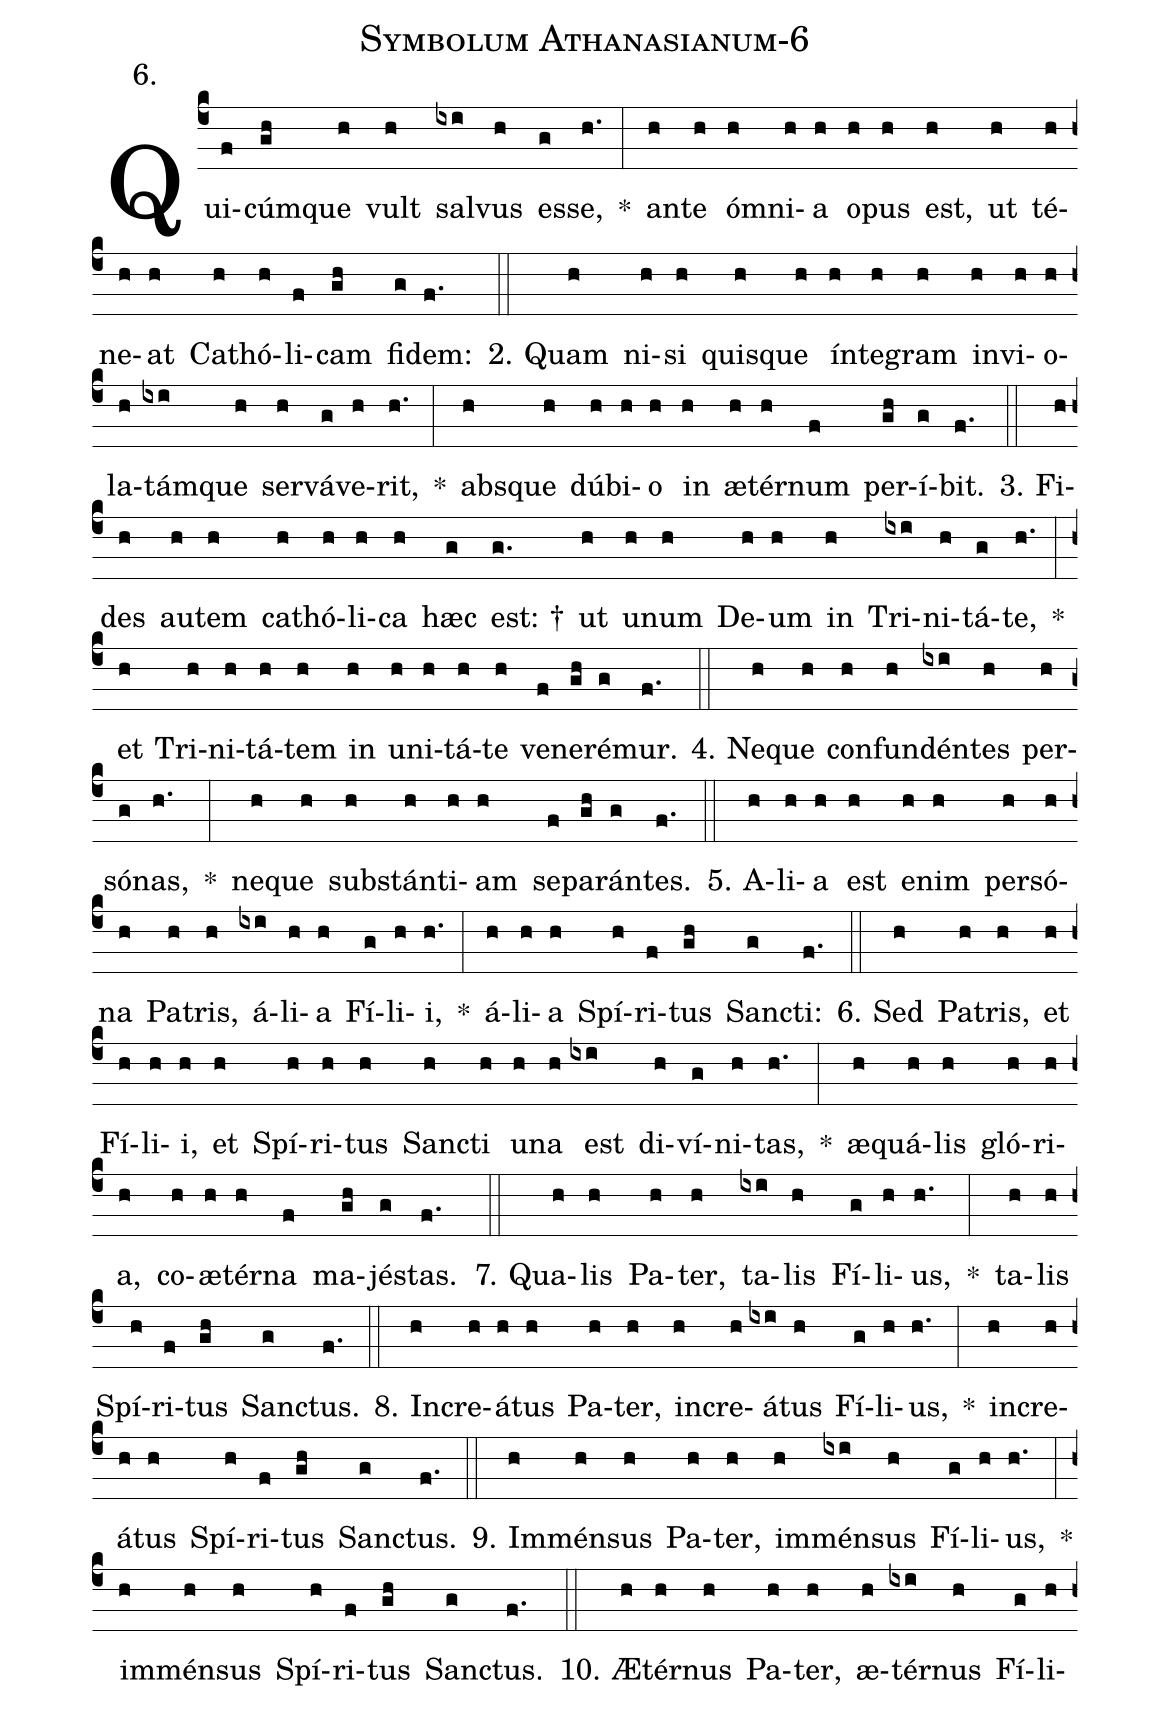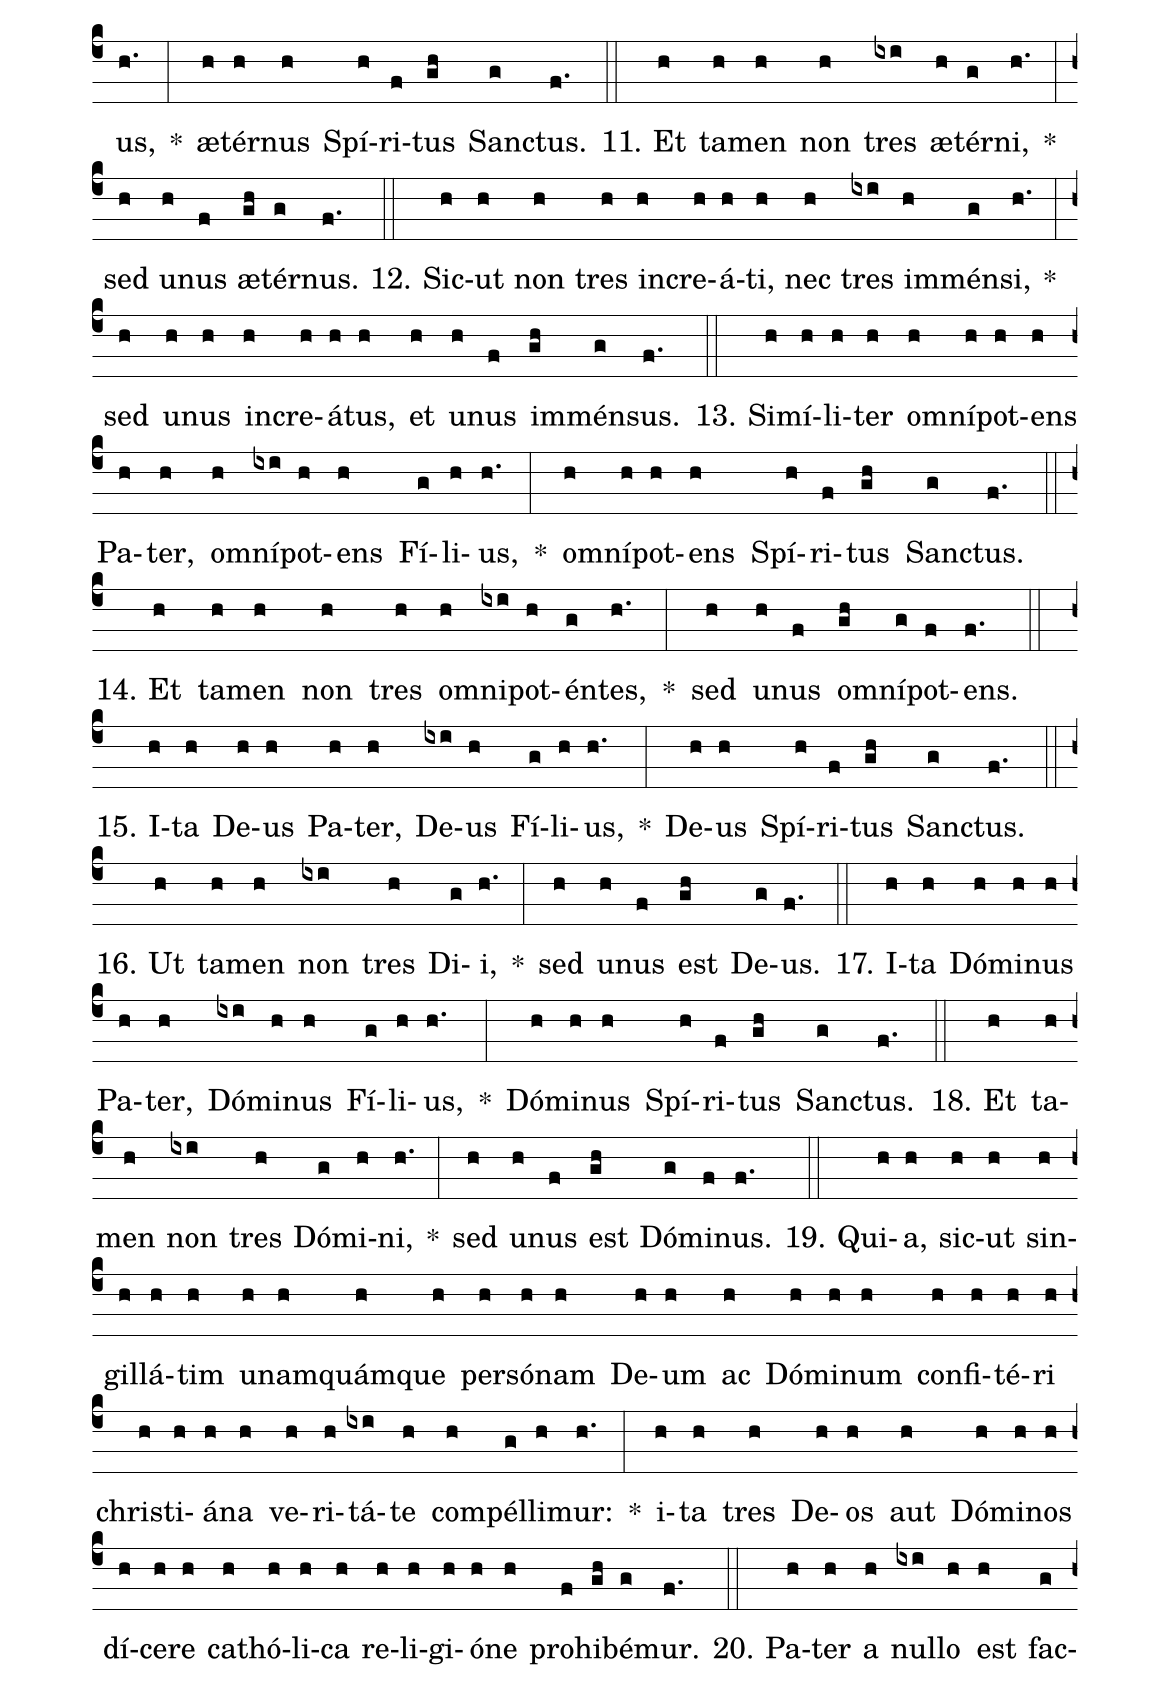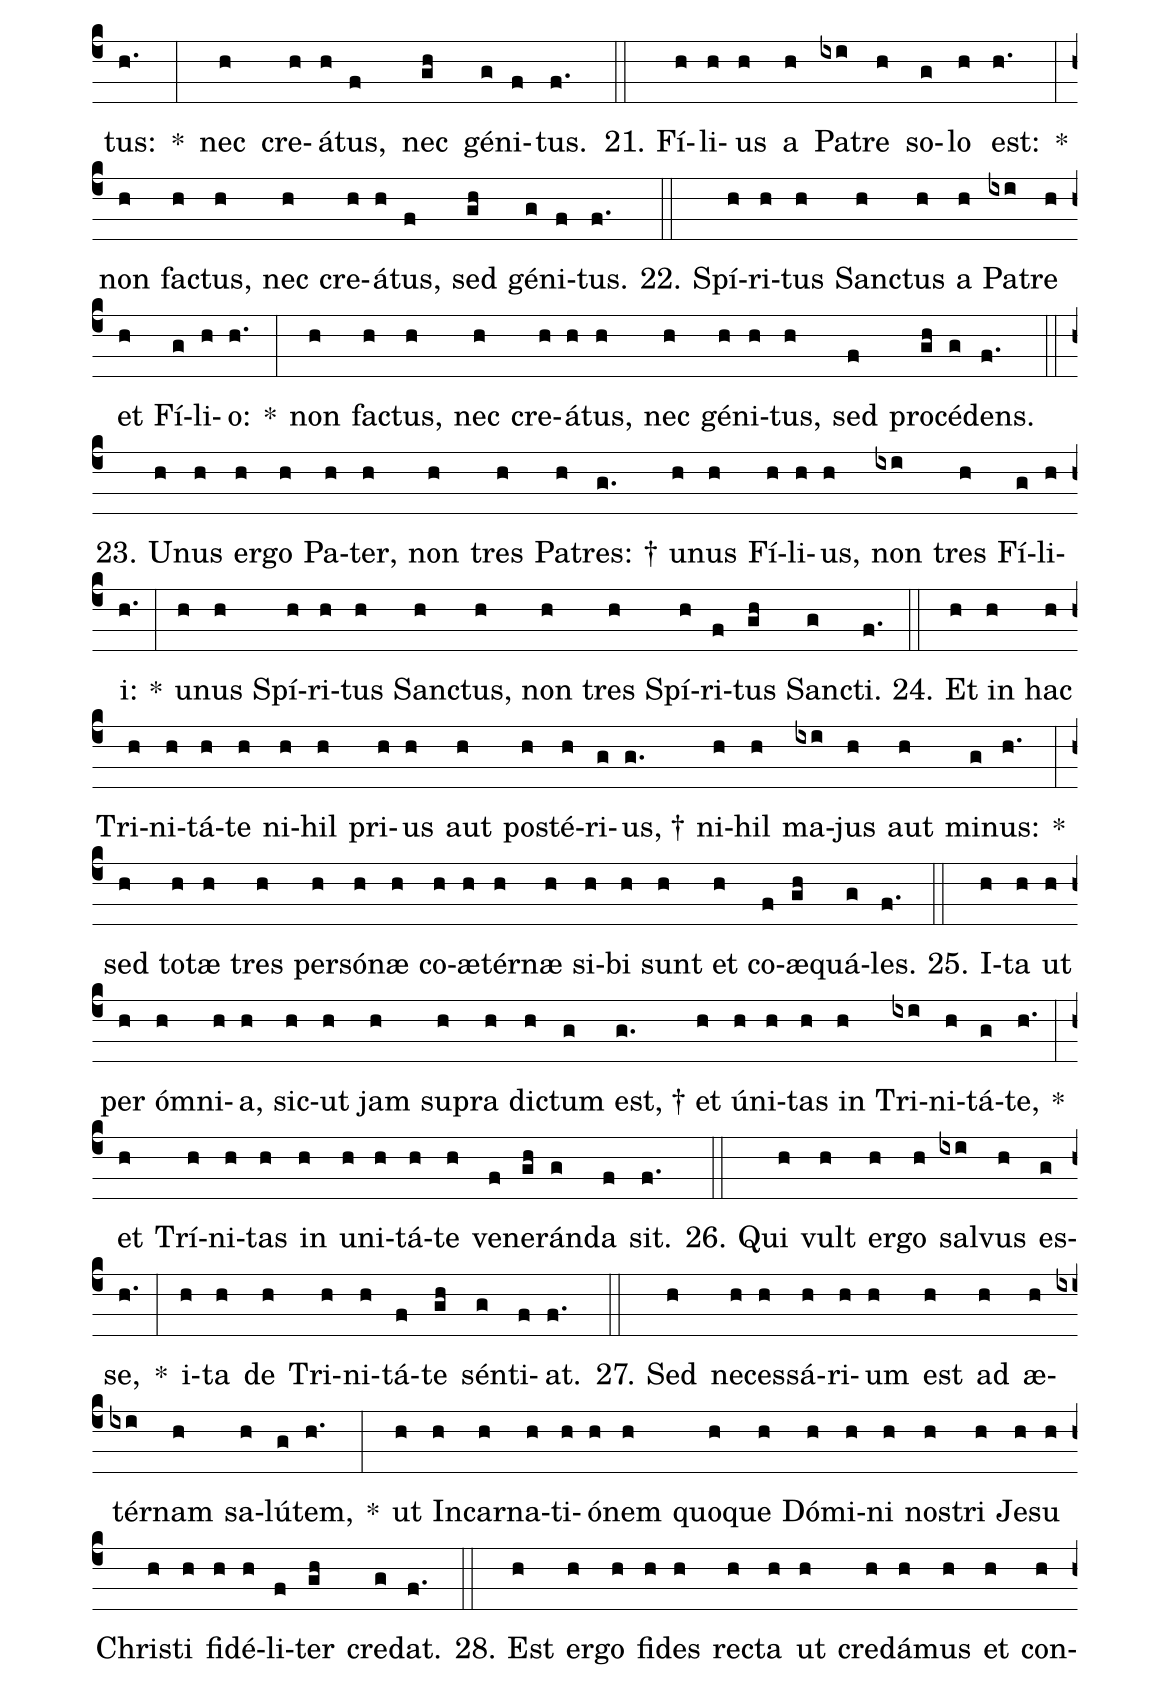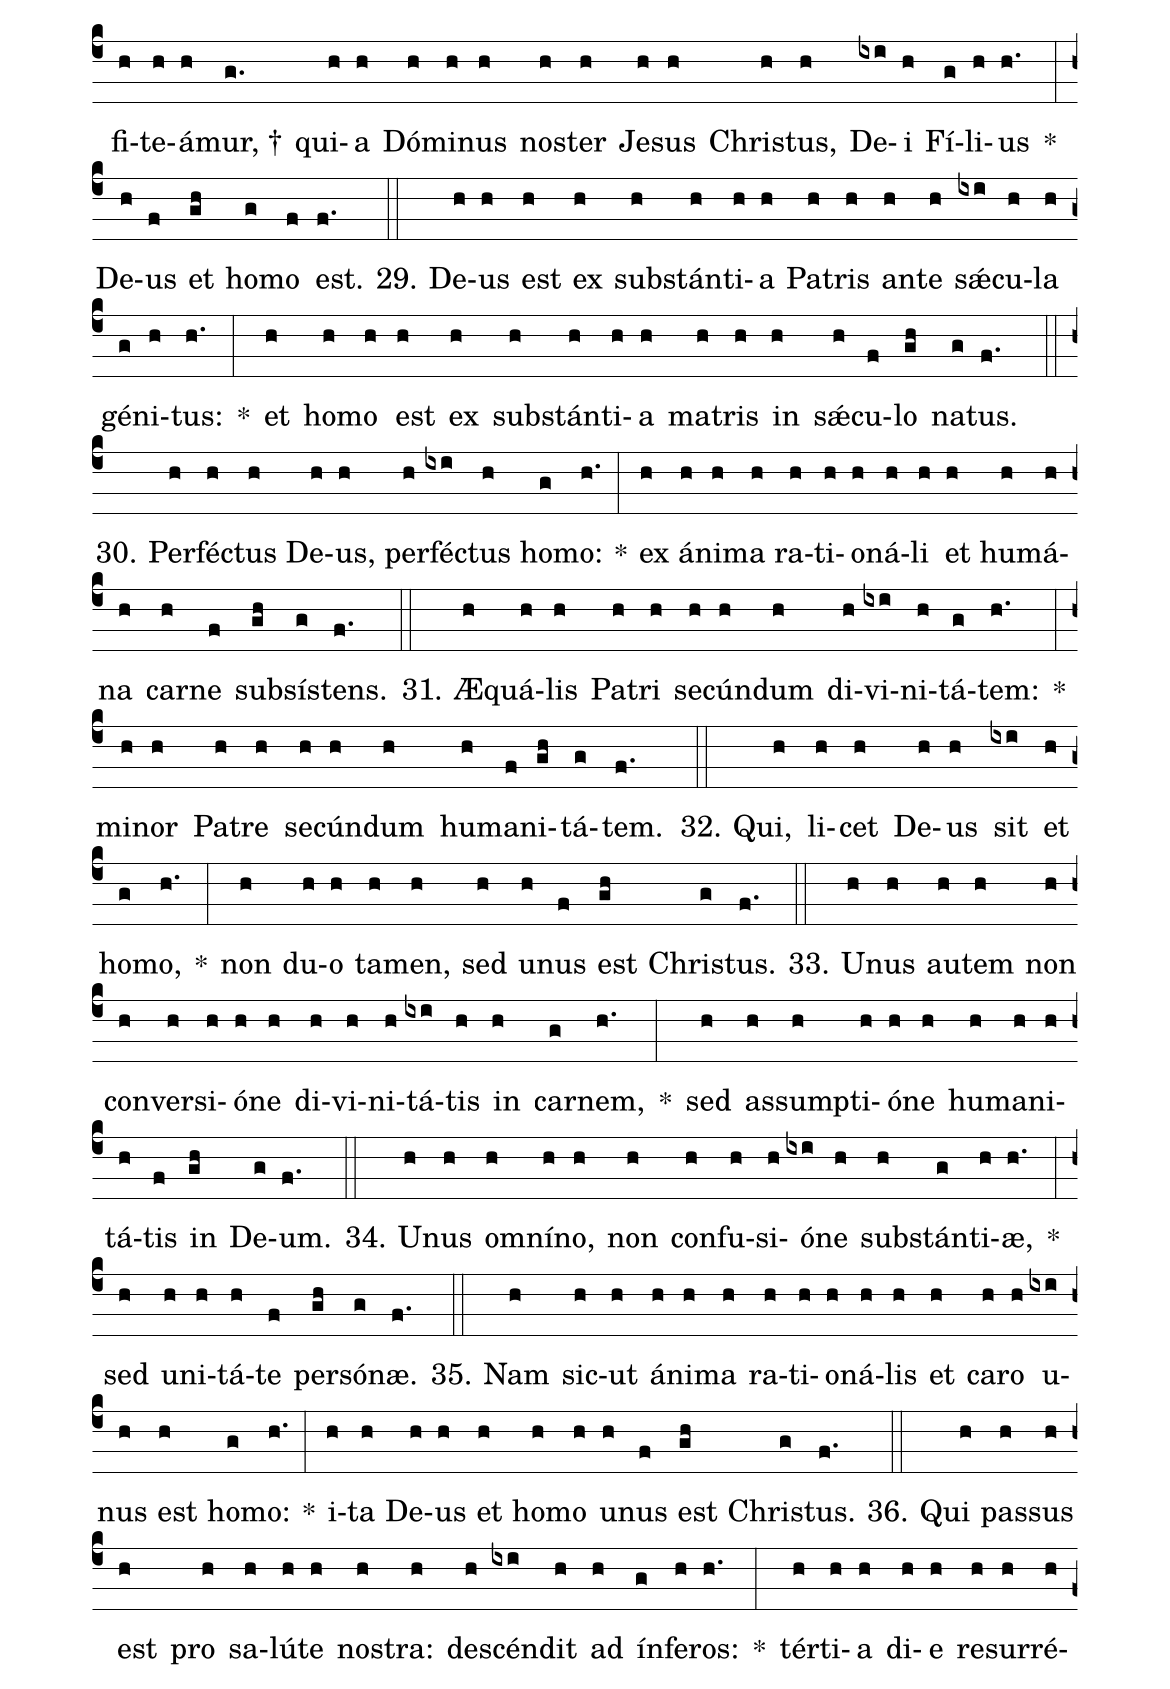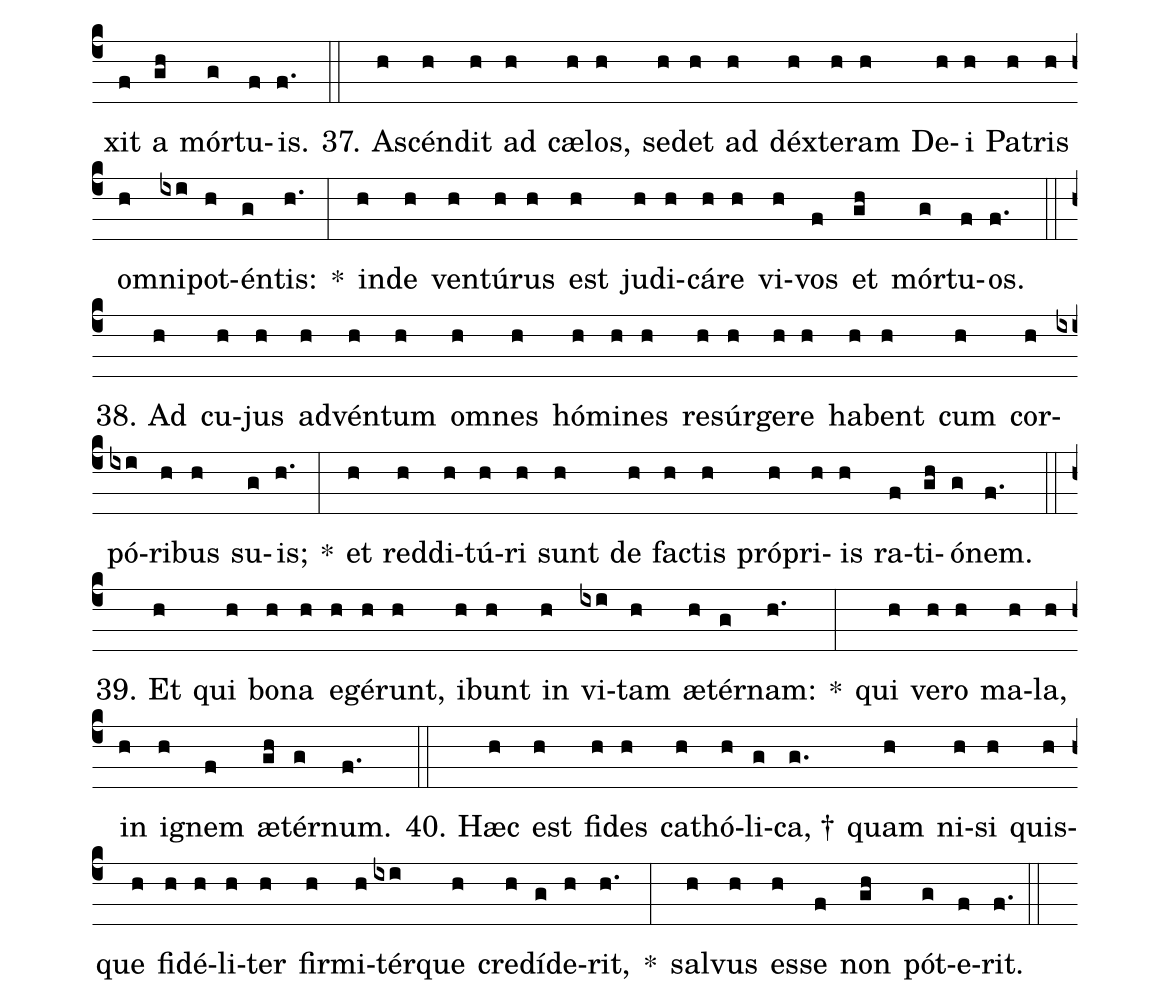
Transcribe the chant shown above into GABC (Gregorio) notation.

name: Symbolum Athanasianum-6;
annotation: 6.;
%%
(c4)Qui(f)cúm(gh)que(h) vult(h) sal(ixi)vus(h) es(g)se,(h.) *(:) an(h)te(h) óm(h)ni(h)a(h) o(h)pus(h) est,(h) ut(h) té(h)ne(h)at(h) Ca(h)thó(h)li(f)cam(gh) fi(g)dem:(f.) (::)
2. Quam(h) ni(h)si(h) quis(h)que(h) ín(h)te(h)gram(h) in(h)vi(h)o(h)la(h)tám(ixi)que(h) ser(h)vá(g)ve(h)rit,(h.) *(:) abs(h)que(h) dú(h)bi(h)o(h) in(h) æ(h)tér(h)num(f) per(gh)í(g)bit.(f.) (::)
3. Fi(h)des(h) au(h)tem(h) ca(h)thó(h)li(h)ca(h) hæc(g) est: †(g.) ut(h) u(h)num(h) De(h)um(h) in(h) Tri(ixi)ni(h)tá(g)te,(h.) *(:) et(h) Tri(h)ni(h)tá(h)tem(h) in(h) u(h)ni(h)tá(h)te(h) ve(f)ne(gh)ré(g)mur.(f.) (::)
4. Ne(h)que(h) con(h)fun(h)dén(ixi)tes(h) per(h)só(g)nas,(h.) *(:) ne(h)que(h) sub(h)stán(h)ti(h)am(h) se(f)pa(gh)rán(g)tes.(f.) (::)
5. A(h)li(h)a(h) est(h) e(h)nim(h) per(h)só(h)na(h) Pa(h)tris,(h) á(ixi)li(h)a(h) Fí(g)li(h)i,(h.) *(:) á(h)li(h)a(h) Spí(h)ri(f)tus(gh) Sanc(g)ti:(f.) (::)
6. Sed(h) Pa(h)tris,(h) et(h) Fí(h)li(h)i,(h) et(h) Spí(h)ri(h)tus(h) Sanc(h)ti(h) u(h)na(h) est(ixi) di(h)ví(g)ni(h)tas,(h.) *(:) æ(h)quá(h)lis(h) gló(h)ri(h)a,(h) co(h)æ(h)tér(h)na(f) ma(gh)jés(g)tas.(f.) (::)
7. Qua(h)lis(h) Pa(h)ter,(h) ta(ixi)lis(h) Fí(g)li(h)us,(h.) *(:) ta(h)lis(h) Spí(h)ri(f)tus(gh) Sanc(g)tus.(f.) (::)
8. In(h)cre(h)á(h)tus(h) Pa(h)ter,(h) in(h)cre(h)á(ixi)tus(h) Fí(g)li(h)us,(h.) *(:) in(h)cre(h)á(h)tus(h) Spí(h)ri(f)tus(gh) Sanc(g)tus.(f.) (::)
9. Im(h)mén(h)sus(h) Pa(h)ter,(h) im(h)mén(ixi)sus(h) Fí(g)li(h)us,(h.) *(:) im(h)mén(h)sus(h) Spí(h)ri(f)tus(gh) Sanc(g)tus.(f.) (::)
10. Æ(h)tér(h)nus(h) Pa(h)ter,(h) æ(h)tér(ixi)nus(h) Fí(g)li(h)us,(h.) *(:) æ(h)tér(h)nus(h) Spí(h)ri(f)tus(gh) Sanc(g)tus.(f.) (::)
11. Et(h) ta(h)men(h) non(h) tres(ixi) æ(h)tér(g)ni,(h.) *(:) sed(h) u(h)nus(f) æ(gh)tér(g)nus.(f.) (::)
12. Sic(h)ut(h) non(h) tres(h) in(h)cre(h)á(h)ti,(h) nec(h) tres(ixi) im(h)mén(g)si,(h.) *(:) sed(h) u(h)nus(h) in(h)cre(h)á(h)tus,(h) et(h) u(h)nus(f) im(gh)mén(g)sus.(f.) (::)
13. Si(h)mí(h)li(h)ter(h) om(h)ní(h)pot(h)ens(h) Pa(h)ter,(h) om(h)ní(ixi)pot(h)ens(h) Fí(g)li(h)us,(h.) *(:) om(h)ní(h)pot(h)ens(h) Spí(h)ri(f)tus(gh) Sanc(g)tus.(f.) (::)
14. Et(h) ta(h)men(h) non(h) tres(h) om(h)ni(ixi)pot(h)én(g)tes,(h.) *(:) sed(h) u(h)nus(f) om(gh)ní(g)pot(f)ens.(f.) (::)
15. I(h)ta(h) De(h)us(h) Pa(h)ter,(h) De(ixi)us(h) Fí(g)li(h)us,(h.) *(:) De(h)us(h) Spí(h)ri(f)tus(gh) Sanc(g)tus.(f.) (::)
16. Ut(h) ta(h)men(h) non(ixi) tres(h) Di(g)i,(h.) *(:) sed(h) u(h)nus(f) est(gh) De(g)us.(f.) (::)
17. I(h)ta(h) Dó(h)mi(h)nus(h) Pa(h)ter,(h) Dó(ixi)mi(h)nus(h) Fí(g)li(h)us,(h.) *(:) Dó(h)mi(h)nus(h) Spí(h)ri(f)tus(gh) Sanc(g)tus.(f.) (::)
18. Et(h) ta(h)men(h) non(ixi) tres(h) Dó(g)mi(h)ni,(h.) *(:) sed(h) u(h)nus(f) est(gh) Dó(g)mi(f)nus.(f.) (::)
19. Qui(h)a,(h) sic(h)ut(h) sin(h)gil(h)lá(h)tim(h) u(h)nam(h)quám(h)que(h) per(h)só(h)nam(h) De(h)um(h) ac(h) Dó(h)mi(h)num(h) con(h)fi(h)té(h)ri(h) chris(h)ti(h)á(h)na(h) ve(h)ri(h)tá(ixi)te(h) com(h)pél(g)li(h)mur:(h.) *(:) i(h)ta(h) tres(h) De(h)os(h) aut(h) Dó(h)mi(h)nos(h) dí(h)ce(h)re(h) ca(h)thó(h)li(h)ca(h) re(h)li(h)gi(h)ó(h)ne(h) pro(f)hi(gh)bé(g)mur.(f.) (::)
20. Pa(h)ter(h) a(h) nul(ixi)lo(h) est(h) fac(g)tus:(h.) *(:) nec(h) cre(h)á(h)tus,(f) nec(gh) gé(g)ni(f)tus.(f.) (::)
21. Fí(h)li(h)us(h) a(h) Pa(ixi)tre(h) so(g)lo(h) est:(h.) *(:) non(h) fac(h)tus,(h) nec(h) cre(h)á(h)tus,(f) sed(gh) gé(g)ni(f)tus.(f.) (::)
22. Spí(h)ri(h)tus(h) Sanc(h)tus(h) a(h) Pa(ixi)tre(h) et(h) Fí(g)li(h)o:(h.) *(:) non(h) fac(h)tus,(h) nec(h) cre(h)á(h)tus,(h) nec(h) gé(h)ni(h)tus,(h) sed(f) pro(gh)cé(g)dens.(f.) (::)
23. U(h)nus(h) er(h)go(h) Pa(h)ter,(h) non(h) tres(h) Pa(h)tres: †(g.) u(h)nus(h) Fí(h)li(h)us,(h) non(ixi) tres(h) Fí(g)li(h)i:(h.) *(:) u(h)nus(h) Spí(h)ri(h)tus(h) Sanc(h)tus,(h) non(h) tres(h) Spí(h)ri(f)tus(gh) Sanc(g)ti.(f.) (::)
24. Et(h) in(h) hac(h) Tri(h)ni(h)tá(h)te(h) ni(h)hil(h) pri(h)us(h) aut(h) post(h)é(h)ri(g)us, †(g.) ni(h)hil(h) ma(ixi)jus(h) aut(h) mi(g)nus:(h.) *(:) sed(h) to(h)tæ(h) tres(h) per(h)só(h)næ(h) co(h)æ(h)tér(h)næ(h) si(h)bi(h) sunt(h) et(h) co(f)æ(gh)quá(g)les.(f.) (::)
25. I(h)ta(h) ut(h) per(h) óm(h)ni(h)a,(h) sic(h)ut(h) jam(h) su(h)pra(h) dic(h)tum(g) est, †(g.) et(h) ú(h)ni(h)tas(h) in(h) Tri(ixi)ni(h)tá(g)te,(h.) *(:) et(h) Trí(h)ni(h)tas(h) in(h) u(h)ni(h)tá(h)te(h) ve(f)ne(gh)rán(g)da(f) sit.(f.) (::)
26. Qui(h) vult(h) er(h)go(h) sal(ixi)vus(h) es(g)se,(h.) *(:) i(h)ta(h) de(h) Tri(h)ni(h)tá(f)te(gh) sén(g)ti(f)at.(f.) (::)
27. Sed(h) ne(h)ces(h)sá(h)ri(h)um(h) est(h) ad(h) æ(h)tér(ixi)nam(h) sa(h)lú(g)tem,(h.) *(:) ut(h) In(h)car(h)na(h)ti(h)ó(h)nem(h) quo(h)que(h) Dó(h)mi(h)ni(h) nos(h)tri(h) Je(h)su(h) Chris(h)ti(h) fi(h)dé(h)li(f)ter(gh) cre(g)dat.(f.) (::)
28. Est(h) er(h)go(h) fi(h)des(h) rec(h)ta(h) ut(h) cre(h)dá(h)mus(h) et(h) con(h)fi(h)te(h)á(h)mur, †(g.) qui(h)a(h) Dó(h)mi(h)nus(h) nos(h)ter(h) Je(h)sus(h) Chris(h)tus,(h) De(ixi)i(h) Fí(g)li(h)us(h.) *(:) De(h)us(f) et(gh) ho(g)mo(f) est.(f.) (::)
29. De(h)us(h) est(h) ex(h) sub(h)stán(h)ti(h)a(h) Pa(h)tris(h) an(h)te(h) sǽ(ixi)cu(h)la(h) gé(g)ni(h)tus:(h.) *(:) et(h) ho(h)mo(h) est(h) ex(h) sub(h)stán(h)ti(h)a(h) ma(h)tris(h) in(h) sǽ(h)cu(f)lo(gh) na(g)tus.(f.) (::)
30. Per(h)féc(h)tus(h) De(h)us,(h) per(h)féc(ixi)tus(h) ho(g)mo:(h.) *(:) ex(h) á(h)ni(h)ma(h) ra(h)ti(h)o(h)ná(h)li(h) et(h) hu(h)má(h)na(h) car(h)ne(f) sub(gh)sís(g)tens.(f.) (::)
31. Æ(h)quá(h)lis(h) Pa(h)tri(h) se(h)cún(h)dum(h) di(h)vi(ixi)ni(h)tá(g)tem:(h.) *(:) mi(h)nor(h) Pa(h)tre(h) se(h)cún(h)dum(h) hu(h)ma(f)ni(gh)tá(g)tem.(f.) (::)
32. Qui,(h) li(h)cet(h) De(h)us(h) sit(ixi) et(h) ho(g)mo,(h.) *(:) non(h) du(h)o(h) ta(h)men,(h) sed(h) u(h)nus(f) est(gh) Chris(g)tus.(f.) (::)
33. U(h)nus(h) au(h)tem(h) non(h) con(h)ver(h)si(h)ó(h)ne(h) di(h)vi(h)ni(h)tá(ixi)tis(h) in(h) car(g)nem,(h.) *(:) sed(h) as(h)sump(h)ti(h)ó(h)ne(h) hu(h)ma(h)ni(h)tá(h)tis(f) in(gh) De(g)um.(f.) (::)
34. U(h)nus(h) om(h)ní(h)no,(h) non(h) con(h)fu(h)si(h)ó(ixi)ne(h) sub(h)stán(g)ti(h)æ,(h.) *(:) sed(h) u(h)ni(h)tá(h)te(f) per(gh)só(g)næ.(f.) (::)
35. Nam(h) sic(h)ut(h) á(h)ni(h)ma(h) ra(h)ti(h)o(h)ná(h)lis(h) et(h) ca(h)ro(h) u(ixi)nus(h) est(h) ho(g)mo:(h.) *(:) i(h)ta(h) De(h)us(h) et(h) ho(h)mo(h) u(h)nus(f) est(gh) Chris(g)tus.(f.) (::)
36. Qui(h) pas(h)sus(h) est(h) pro(h) sa(h)lú(h)te(h) nos(h)tra:(h) de(h)scén(ixi)dit(h) ad(h) ín(g)fe(h)ros:(h.) *(:) tér(h)ti(h)a(h) di(h)e(h) re(h)sur(h)ré(h)xit(f) a(gh) mór(g)tu(f)is.(f.) (::)
37. A(h)scén(h)dit(h) ad(h) cæ(h)los,(h) se(h)det(h) ad(h) déx(h)te(h)ram(h) De(h)i(h) Pa(h)tris(h) om(h)ni(ixi)pot(h)én(g)tis:(h.) *(:) in(h)de(h) ven(h)tú(h)rus(h) est(h) ju(h)di(h)cá(h)re(h) vi(h)vos(f) et(gh) mór(g)tu(f)os.(f.) (::)
38. Ad(h) cu(h)jus(h) ad(h)vén(h)tum(h) om(h)nes(h) hó(h)mi(h)nes(h) re(h)súr(h)ge(h)re(h) ha(h)bent(h) cum(h) cor(h)pó(ixi)ri(h)bus(h) su(g)is;(h.) *(:) et(h) red(h)di(h)tú(h)ri(h) sunt(h) de(h) fac(h)tis(h) pró(h)pri(h)is(h) ra(f)ti(gh)ó(g)nem.(f.) (::)
39. Et(h) qui(h) bo(h)na(h) e(h)gé(h)runt,(h) i(h)bunt(h) in(h) vi(ixi)tam(h) æ(h)tér(g)nam:(h.) *(:) qui(h) ve(h)ro(h) ma(h)la,(h) in(h) i(h)gnem(f) æ(gh)tér(g)num.(f.) (::)
40. Hæc(h) est(h) fi(h)des(h) ca(h)thó(h)li(g)ca, †(g.) quam(h) ni(h)si(h) quis(h)que(h) fi(h)dé(h)li(h)ter(h) fir(h)mi(h)tér(ixi)que(h) cre(h)dí(g)de(h)rit,(h.) *(:) sal(h)vus(h) es(h)se(f) non(gh) pót(g)e(f)rit.(f.) (::)
